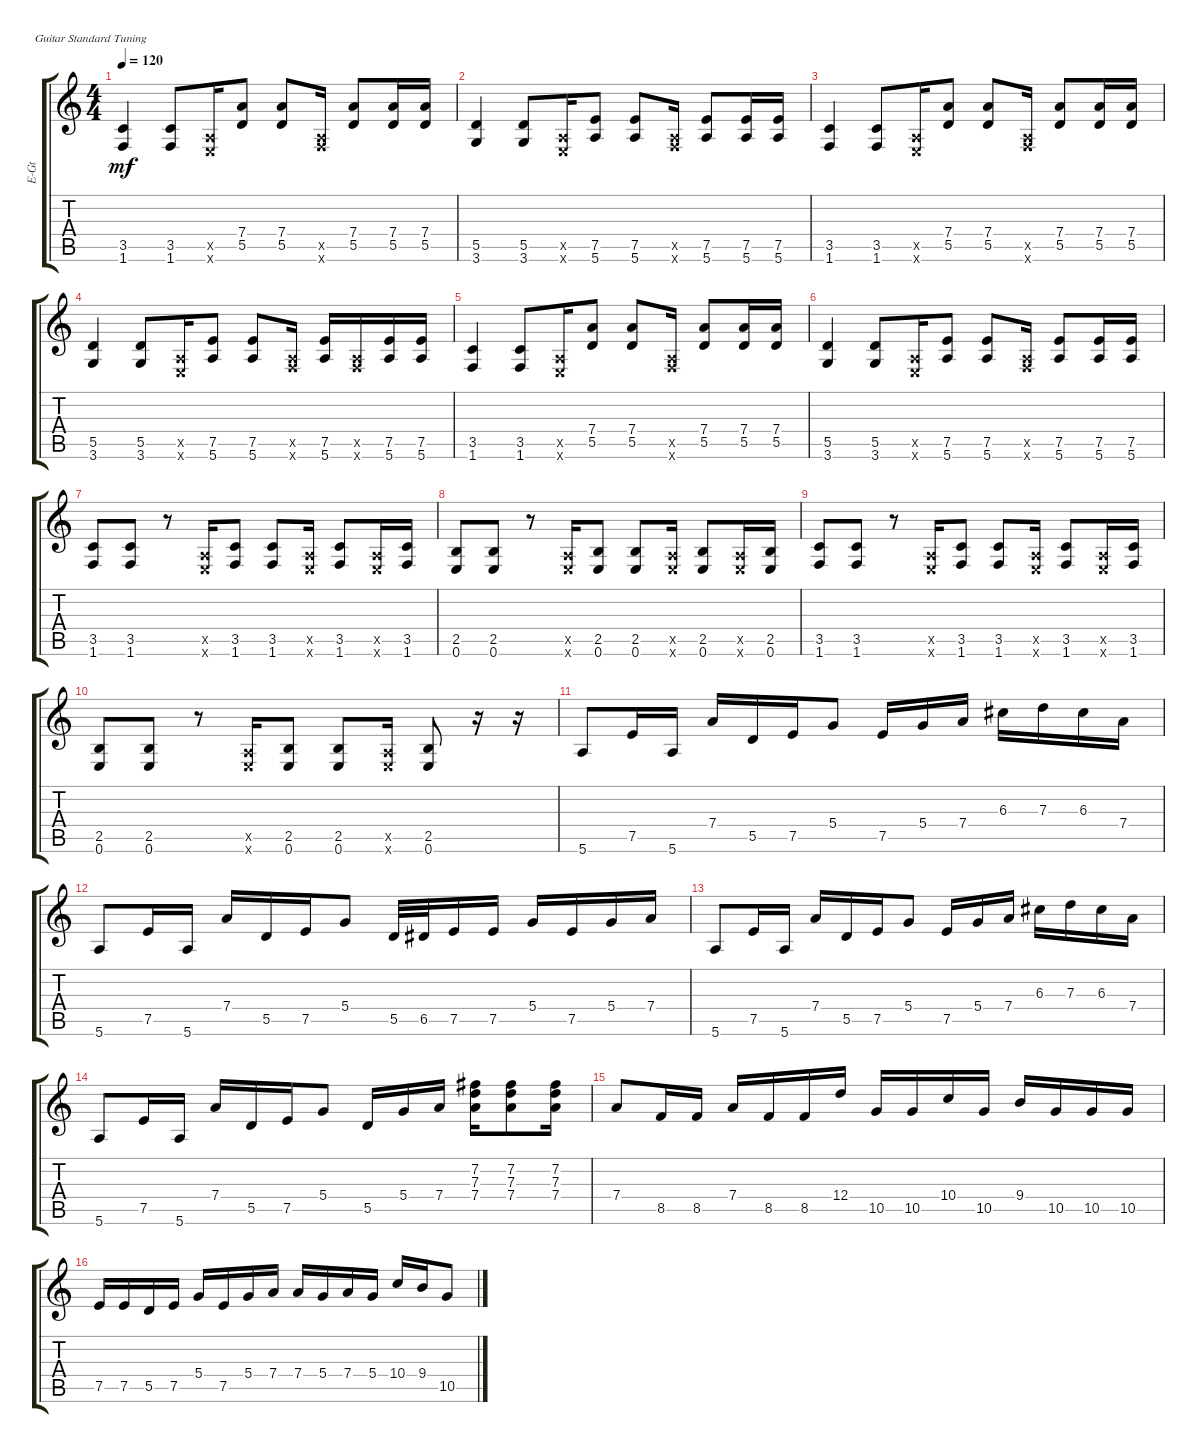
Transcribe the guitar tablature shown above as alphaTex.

\defaultSystemsLayout 4
\bracketExtendMode groupsimilarinstruments
\otherSystemsTrackNameOrientation horizontal
\track ("Electric Guitar" "E-Gt") {instrument distortionguitar}
\staff {score tabs}
\tuning (E4 B3 G3 D3 A2 E2)
\ts (4 4)
\tempo 120
\clef g2
\ks c
(1.6 3.5).4{dy mf beam Up} (3.5 1.6).8{beam Up} (0.6{x} 0.5{x}).16{beam Up} (5.5 7.4).8{beam Up} (5.5 7.4).8{beam Up} (1.6{x} 0.5{x}).16{beam Up} (5.5 7.4).8{beam Up} (5.5 7.4).16{beam Up} (5.5 7.4).16{beam Up} |
(3.6 5.5).4{beam Up} (5.5 3.6).8{beam Up} (0.6{x} 0.5{x}).16{beam Up} (7.5 5.6).8{beam Up} (7.5 5.6).8{beam Up} (1.6{x} 0.5{x}).16{beam Up} (7.5 5.6).8{beam Up} (7.5 5.6).16{beam Up} (7.5 5.6).16{beam Up} |
(1.6 3.5).4{beam Up} (3.5 1.6).8{beam Up} (0.6{x} 0.5{x}).16{beam Up} (5.5 7.4).8{beam Up} (5.5 7.4).8{beam Up} (1.6{x} 0.5{x}).16{beam Up} (5.5 7.4).8{beam Up} (5.5 7.4).16{beam Up} (5.5 7.4).16{beam Up} |
(3.6 5.5).4{beam Up} (5.5 3.6).8{beam Up} (0.6{x} 0.5{x}).16{beam Up} (7.5 5.6).8{beam Up} (7.5 5.6).8{beam Up} (1.6{x} 0.5{x}).16{beam Up} (7.5 5.6).16{beam Up} (1.6{x} 0.5{x}).16{beam Up} (7.5 5.6).16{beam Up} (7.5 5.6).16{beam Up} |
(1.6 3.5).4{beam Up} (3.5 1.6).8{beam Up} (0.6{x} 0.5{x}).16{beam Up} (5.5 7.4).8{beam Up} (5.5 7.4).8{beam Up} (1.6{x} 0.5{x}).16{beam Up} (5.5 7.4).8{beam Up} (5.5 7.4).16{beam Up} (5.5 7.4).16{beam Up} |
(3.6 5.5).4{beam Up} (5.5 3.6).8{beam Up} (0.6{x} 0.5{x}).16{beam Up} (7.5 5.6).8{beam Up} (7.5 5.6).8{beam Up} (1.6{x} 0.5{x}).16{beam Up} (7.5 5.6).8{beam Up} (7.5 5.6).16{beam Up} (7.5 5.6).16{beam Up} |
(1.6 3.5).8{beam Up} (3.5 1.6).8{beam Up} r.8{beam Up} (0.6{x} 0.5{x}).16{beam Up} (3.5 1.6).8{beam Up} (3.5 1.6).8{beam Up} (0.6{x} 0.5{x}).16{beam Up} (3.5 1.6).8{beam Up} (0.6{x} 0.5{x}).16{beam Up} (3.5 1.6).16{beam Up} |
(0.6 2.5).8{beam Up} (2.5 0.6).8{beam Up} r.8{beam Up} (0.6{x} 0.5{x}).16{beam Up} (2.5 0.6).8{beam Up} (2.5 0.6).8{beam Up} (0.6{x} 0.5{x}).16{beam Up} (2.5 0.6).8{beam Up} (0.6{x} 0.5{x}).16{beam Up} (2.5 0.6).16{beam Up} |
(1.6 3.5).8{beam Up} (3.5 1.6).8{beam Up} r.8{beam Up} (0.6{x} 0.5{x}).16{beam Up} (3.5 1.6).8{beam Up} (3.5 1.6).8{beam Up} (0.6{x} 0.5{x}).16{beam Up} (3.5 1.6).8{beam Up} (0.6{x} 0.5{x}).16{beam Up} (3.5 1.6).16{beam Up} |
(0.6 2.5).8{beam Up} (2.5 0.6).8{beam Up} r.8{beam Up} (0.6{x} 0.5{x}).16{beam Up} (2.5 0.6).8{beam Up} (2.5 0.6).8{beam Up} (0.6{x} 0.5{x}).16{beam Up} (2.5 0.6).8{beam Up} r.16{beam Up} r.16{beam Up} |
5.6.8{beam Up} 7.5.16{beam Up} 5.6.16{beam Up} 7.4.16{beam Up} 5.5.16{beam Up} 7.5.16{beam Up} 5.4.8{beam Up} 7.5.16{beam Up} 5.4.16{beam Up} 7.4.16{beam Up} 6.3{acc #}.16{beam Down} 7.3.16{beam Down} 6.3{acc #}.16{beam Down} 7.4.16{beam Down} |
5.6.8{beam Up} 7.5.16{beam Up} 5.6.16{beam Up} 7.4.16{beam Up} 5.5.16{beam Up} 7.5.16{beam Up} 5.4.8{beam Up} 5.5.32{beam Up} 6.5{acc #}.32{beam Up} 7.5.16{beam Up} 7.5.16{beam Up} 5.4.16{beam Up} 7.5.16{beam Up} 5.4.16{beam Up} 7.4.16{beam Up} |
5.6.8{beam Up} 7.5.16{beam Up} 5.6.16{beam Up} 7.4.16{beam Up} 5.5.16{beam Up} 7.5.16{beam Up} 5.4.8{beam Up} 7.5.16{beam Up} 5.4.16{beam Up} 7.4.16{beam Up} 6.3{acc #}.16{beam Down} 7.3.16{beam Down} 6.3{acc #}.16{beam Down} 7.4.16{beam Down} |
5.6.8{beam Up} 7.5.16{beam Up} 5.6.16{beam Up} 7.4.16{beam Up} 5.5.16{beam Up} 7.5.16{beam Up} 5.4.8{beam Up} 5.5.16{beam Up} 5.4.16{beam Up} 7.4.16{beam Up} (7.3 7.4 7.2{acc #}).16{beam Down} (7.4 7.2{acc #} 7.3).8{beam Down} (7.4 7.3 7.2{acc #}).16{beam Down} |
7.4.8{beam Up} 8.5.16{beam Up} 8.5.16{beam Up} 7.4.16{beam Up} 8.5.16{beam Up} 8.5.16{beam Up} 12.4.16{beam Up} 10.5.16{beam Up} 10.5.16{beam Up} 10.4.16{beam Up} 10.5.16{beam Up} 9.4.16{beam Up} 10.5.16{beam Up} 10.5.16{beam Up} 10.5.16{beam Up} |
7.5.16{beam Up} 7.5.16{beam Up} 5.5.16{beam Up} 7.5.16{beam Up} 5.4.16{beam Up} 7.5.16{beam Up} 5.4.16{beam Up} 7.4.16{beam Up} 7.4.16{beam Up} 5.4.16{beam Up} 7.4.16{beam Up} 5.4.16{beam Up} 10.4.16{beam Up} 9.4.16{beam Up} 10.5.8{beam Up}
